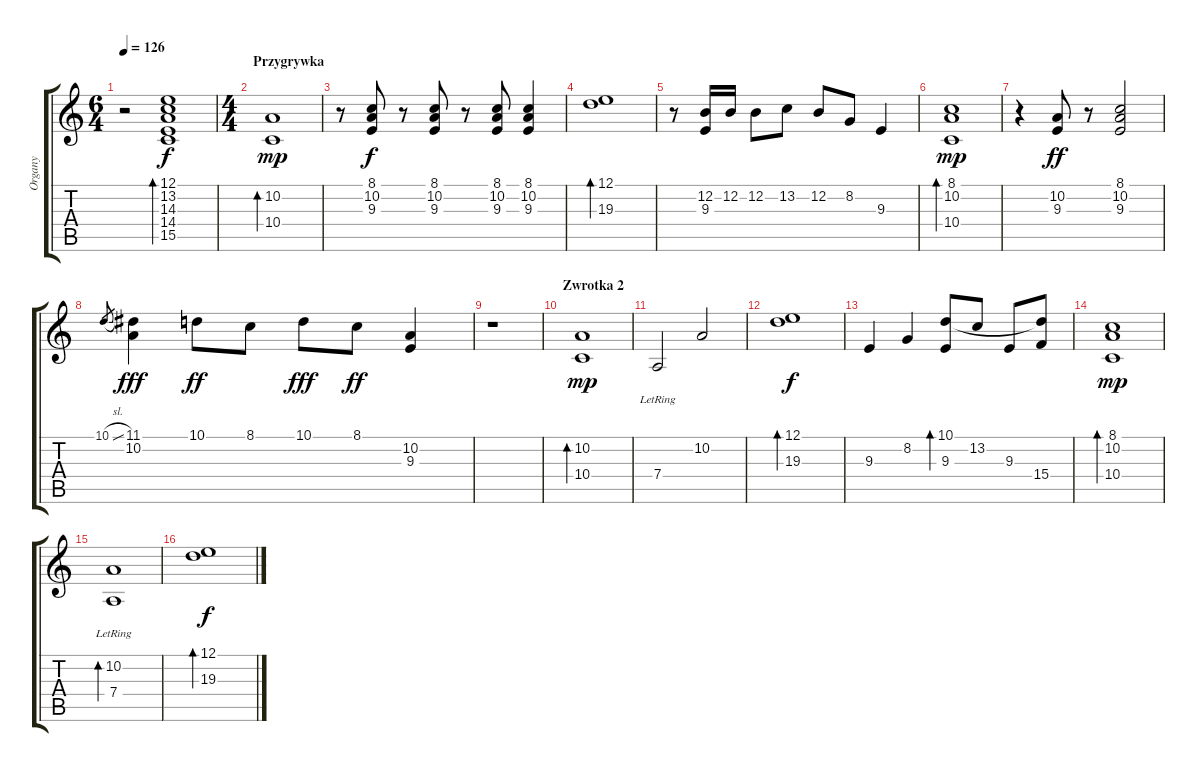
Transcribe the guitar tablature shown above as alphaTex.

\track ("Organy" "Organy") {instrument electricpiano1}
\staff {score tabs}
\tuning (E4 B3 G3 D3 A2 E2) {hide}
\ts (6 4)
\tempo 126
\clef g2
\ks c
r.2{dy f} (12.1 13.2 14.3 14.4 15.5).1{bd 480} |
\ts (4 4)
\section ("" "Przygrywka")
(10.2 10.4).1{bd 480 dy mp} |
r.8{volume 9} (8.1 10.2 9.3).8{dy f} r.8 (8.1 10.2 9.3).8 r.8 (8.1 10.2 9.3).8 (8.1 10.2 9.3).4 |
(12.1 19.3).1{bd 480} |
r.8 (12.2 9.3).16 12.2.16 12.2.8 13.2.8 12.2.8 8.2.8 9.3.4 |
(8.1 10.2 10.4).1{bd 480 dy mp} |
r.4 (10.2 9.3).8{dy ff} r.8 (8.1 10.2 9.3).2 |
10.1{sl}.8{gr} (11.1 10.2).4{dy fff} 10.1.8{dy ff} 8.1.8 10.1.8{dy fff} 8.1.8{dy ff} (10.2 9.3).4 |
r.1 |
\section ("" "Zwrotka 2")
(10.2 10.4).1{bd 480 dy mp} |
7.4{lr}.2 10.2.2 |
(12.1 19.3).1{bd 480 dy f} |
9.3.4 8.2.4 (10.1 9.3).8{bd 480} 13.2.8 9.3.8 (10.1{t} 15.4).8 |
(8.1 10.2 10.4).1{bd 480 dy mp} |
(10.2 7.4{lr}).1{bd 480} |
(12.1 19.3).1{bd 480 dy f}
